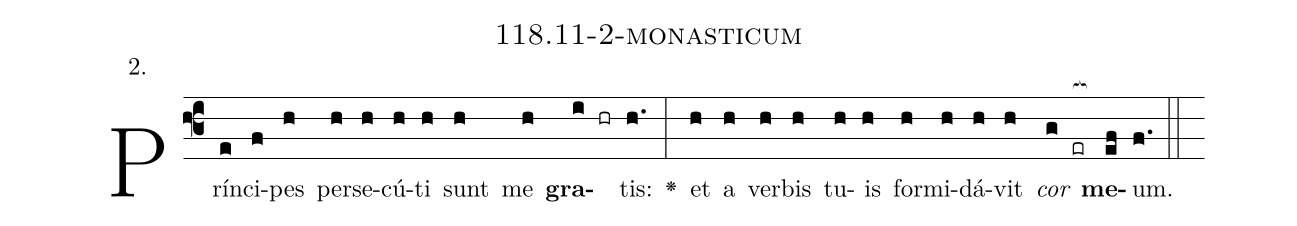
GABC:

name: 118.11-2-monasticum;
annotation: 2.;
%%
(f3)Prín(e)ci(f)pes(h) per(h)se(h)cú(h)ti(h) sunt(h) me(h) <b>gra</b>(i hr)tis:(h.) <v>\greheightstar</v>(:) et(h) a(h) ver(h)bis(h) tu(h)is(h) for(h)mi(h)dá(h)vit(h) <i>cor</i>(g er[ocb:1{]) <b>me</b>(ef[ocb:0}])um.(f.) (::)


%E(h) u(h) o(h) u(g) a(ef) e.(f.) (::)
